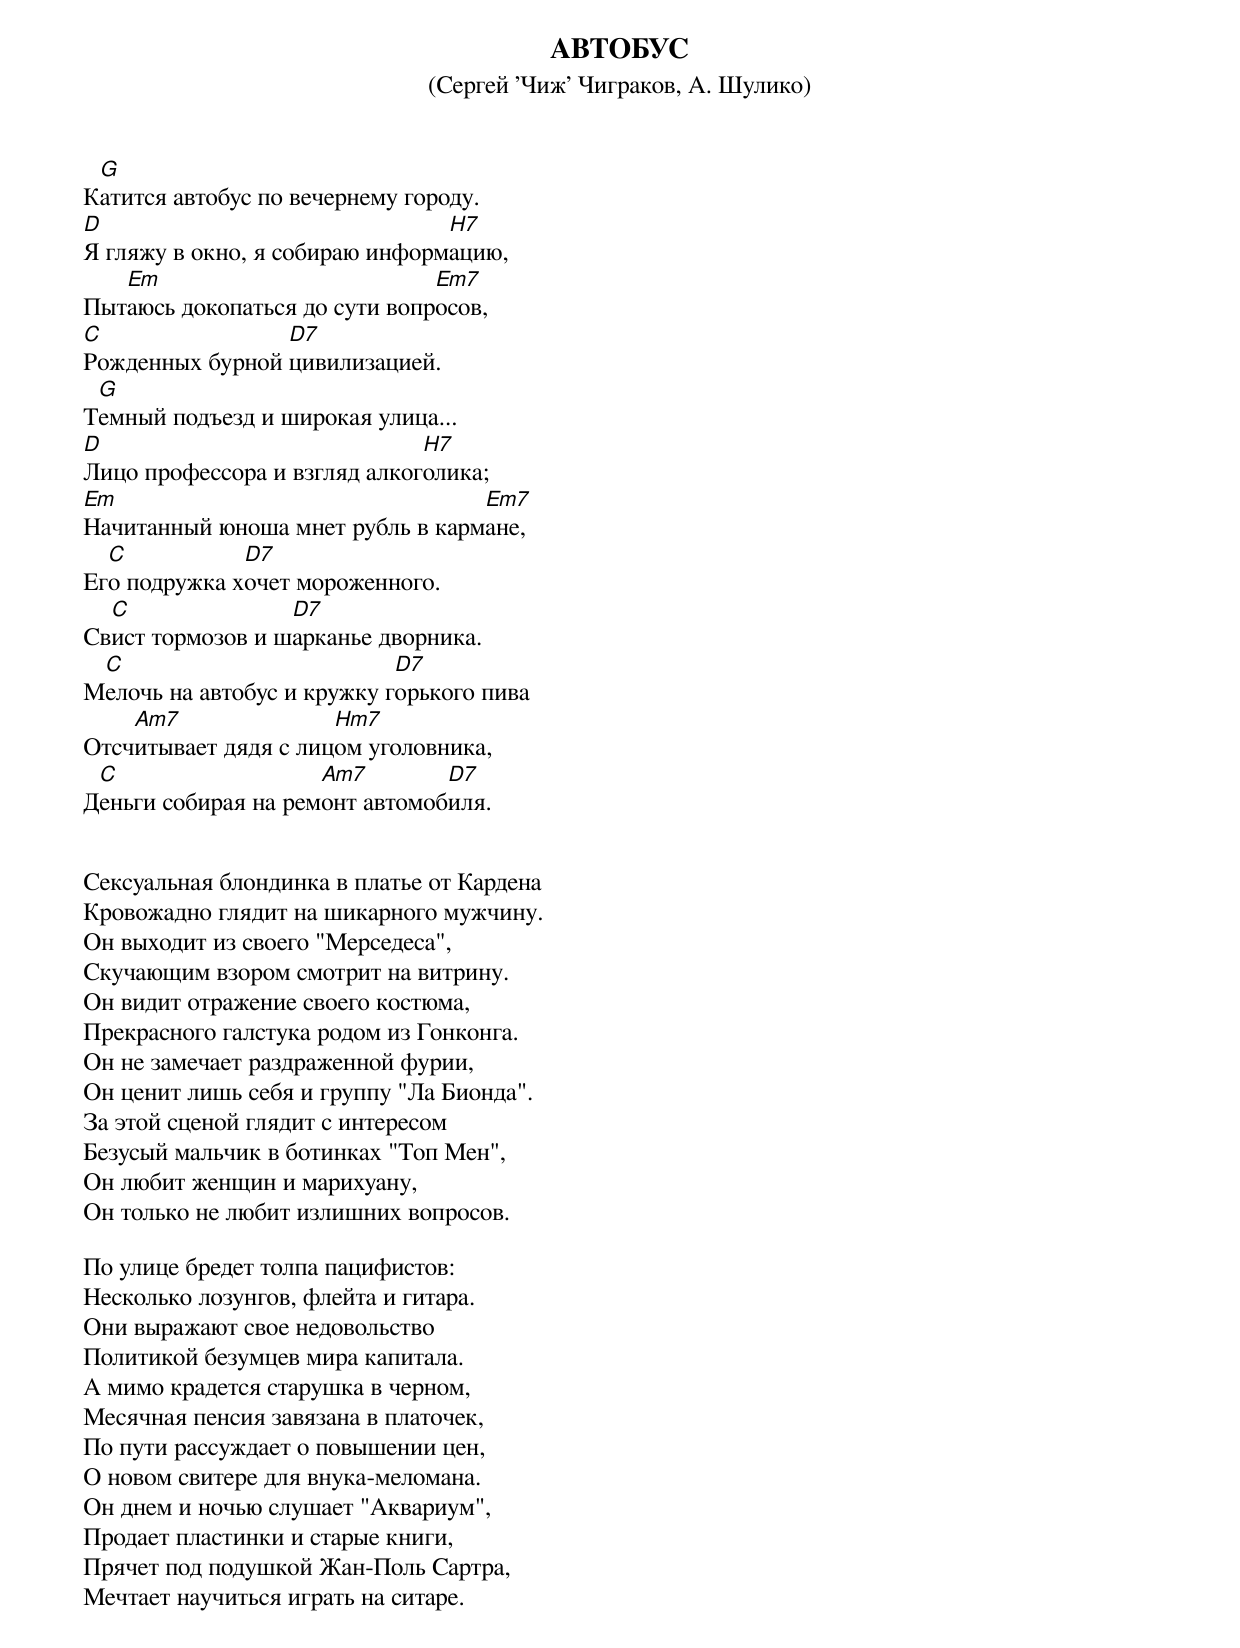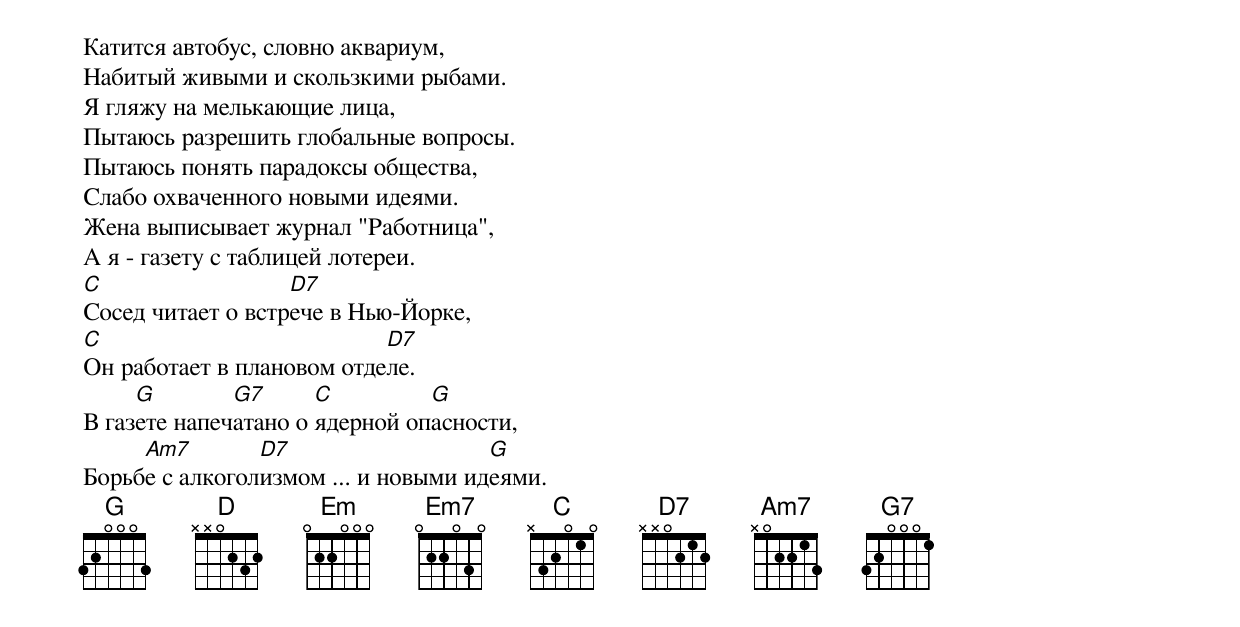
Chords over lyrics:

АВТОБУС
(Сергей 'Чиж' Чиграков, А. Шулико)

 G
Катится автобус по вечернему городу.
D                               H7
Я гляжу в окно, я собираю информацию,
   Em                          Em7
Пытаюсь докопаться до сути вопросов,
C                D7
Рожденных бурной цивилизацией.
 G
Темный подъезд и широкая улица...
D                             H7
Лицо профессора и взгляд алкоголика;
Em                                Em7
Начитанный юноша мнет рубль в кармане,
  C           D7
Его подружка хочет мороженного.
  C               D7
Свист тормозов и шарканье дворника.
 C                          D7
Мелочь на автобус и кружку горького пива
    Am7               Hm7
Отсчитывает дядя с лицом уголовника,
 C                   Am7        D7
Деньги собирая на ремонт автомобиля.


Сексуальная блондинка в платье от Кардена
Кровожадно глядит на шикарного мужчину.
Он выходит из своего "Мерседеса",
Скучающим взором смотрит на витрину.
Он видит отражение своего костюма,
Прекрасного галстука родом из Гонконга.
Он не замечает раздраженной фурии,
Он ценит лишь себя и группу "Ла Бионда".
За этой сценой глядит с интересом
Безусый мальчик в ботинках "Топ Мен",
Он любит женщин и марихуану,
Он только не любит излишних вопросов.

По улице бредет толпа пацифистов:
Несколько лозунгов, флейта и гитара.
Они выражают свое недовольство
Политикой безумцев мира капитала.
А мимо крадется старушка в черном,
Месячная пенсия завязана в платочек,
По пути рассуждает о повышении цен,
О новом свитере для внука-меломана.
Он днем и ночью слушает "Аквариум",
Продает пластинки и старые книги,
Прячет под подушкой Жан-Поль Сартра,
Мечтает научиться играть на ситаре.

Катится автобус, словно аквариум,
Набитый живыми и скользкими рыбами.
Я гляжу на мелькающие лица,
Пытаюсь разрешить глобальные вопросы.
Пытаюсь понять парадоксы общества,
Слабо охваченного новыми идеями.
Жена выписывает журнал "Работница",
А я - газету с таблицей лотереи.
C                  D7
Сосед читает о встрече в Нью-Йорке,
C                          D7
Он работает в плановом отделе.
     G        G7      C         G
В газете напечатано о ядерной опасности,
     Am7        D7                   G
Борьбе с алкоголизмом ... и новыми идеями.
